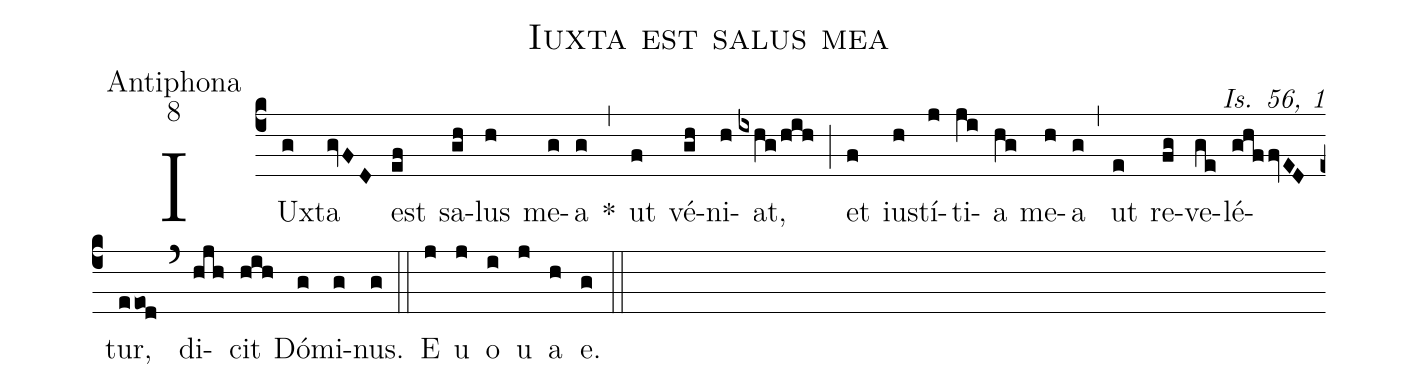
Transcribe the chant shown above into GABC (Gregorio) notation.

name:Iuxta est salus mea;
office-part:Antiphona;
mode:8;
commentary:Is. 56, 1;
%%
(c4) IUx(g)ta(gvFD) est(ef) sa(gh)lus(h) me(g)a(g) *(,) ut(f) vé(gh)ni(h)at,(ixhg!/hih) (;) et(f) ius(h)tí(j)ti(ji)a(hg) me(h)a(g) (,) ut(e) re(fg)ve(ge)lé(ghf!/fvED)tur,(e!/eod) (`) di(hjh)cit(hih) Dó(g)mi(g)nus.(g) (::) E(j) u(j) o(i) u(j) a(h) e.(g) (::)
